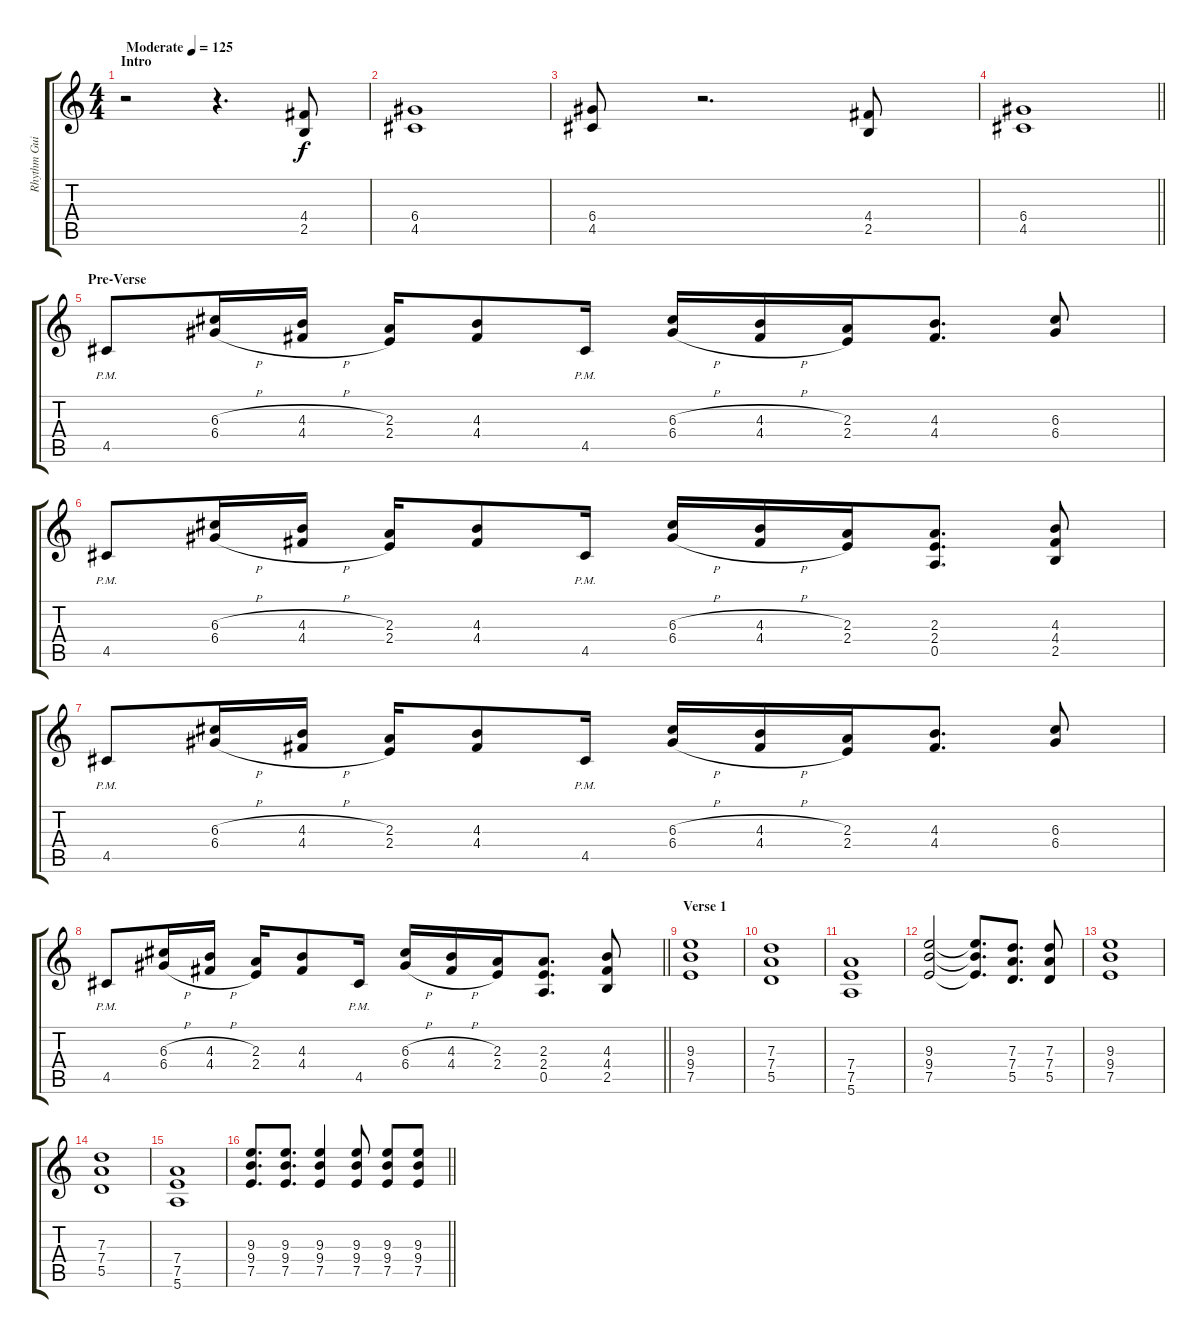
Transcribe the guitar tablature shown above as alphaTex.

\track ("Rhythm Guitar" "Rhythm Gui") {instrument distortionguitar}
\staff {score tabs}
\tuning (E4 B3 G3 D3 A2 E2) {hide}
\ts (4 4)
\section ("" "Intro")
\tempo (125 "Moderate")
\clef g2
\ks c
r.2{dy f instrument distortionguitar} r.4{d} (4.4 2.5).8 |
(6.4 4.5).1 |
(6.4 4.5).8 r.2{d} (4.4 2.5).8 |
\barLineRight lightlight
(6.4 4.5).1 |
\section ("" "Pre-Verse")
4.5{pm}.8 (6.3{h} 6.4{h}).16 (4.3{h} 4.4{h}).16 (2.3 2.4).16 (4.3 4.4).8 4.5{pm}.16 (6.3{h} 6.4{h}).16 (4.3{h} 4.4{h}).16 (2.3 2.4).16 (4.3 4.4).8{d} (6.3 6.4).8 |
4.5{pm}.8 (6.3{h} 6.4{h}).16 (4.3{h} 4.4{h}).16 (2.3 2.4).16 (4.3 4.4).8 4.5{pm}.16 (6.3{h} 6.4{h}).16 (4.3{h} 4.4{h}).16 (2.3 2.4).16 (2.3 2.4 0.5).8{d} (4.3 4.4 2.5).8 |
4.5{pm}.8 (6.3{h} 6.4{h}).16 (4.3{h} 4.4{h}).16 (2.3 2.4).16 (4.3 4.4).8 4.5{pm}.16 (6.3{h} 6.4{h}).16 (4.3{h} 4.4{h}).16 (2.3 2.4).16 (4.3 4.4).8{d} (6.3 6.4).8 |
\barLineRight lightlight
4.5{pm}.8 (6.3{h} 6.4{h}).16 (4.3{h} 4.4{h}).16 (2.3 2.4).16 (4.3 4.4).8 4.5{pm}.16 (6.3{h} 6.4{h}).16 (4.3{h} 4.4{h}).16 (2.3 2.4).16 (2.3 2.4 0.5).8{d} (4.3 4.4 2.5).8 |
\section ("" "Verse 1")
(9.3 9.4 7.5).1 |
(7.3 7.4 5.5).1 |
(7.4 7.5 5.6).1 |
(9.3 9.4 7.5).2 (9.3{t} 9.4{t} 7.5{t}).8{d} (7.3 7.4 5.5).8{d} (7.3 7.4 5.5).8 |
(9.3 9.4 7.5).1 |
(7.3 7.4 5.5).1 |
(7.4 7.5 5.6).1 |
\barLineRight lightlight
(9.3 9.4 7.5).8{d} (9.3 9.4 7.5).8{d} (9.3 9.4 7.5).4 (9.3 9.4 7.5).8 (9.3 9.4 7.5).8 (9.3 9.4 7.5).8
